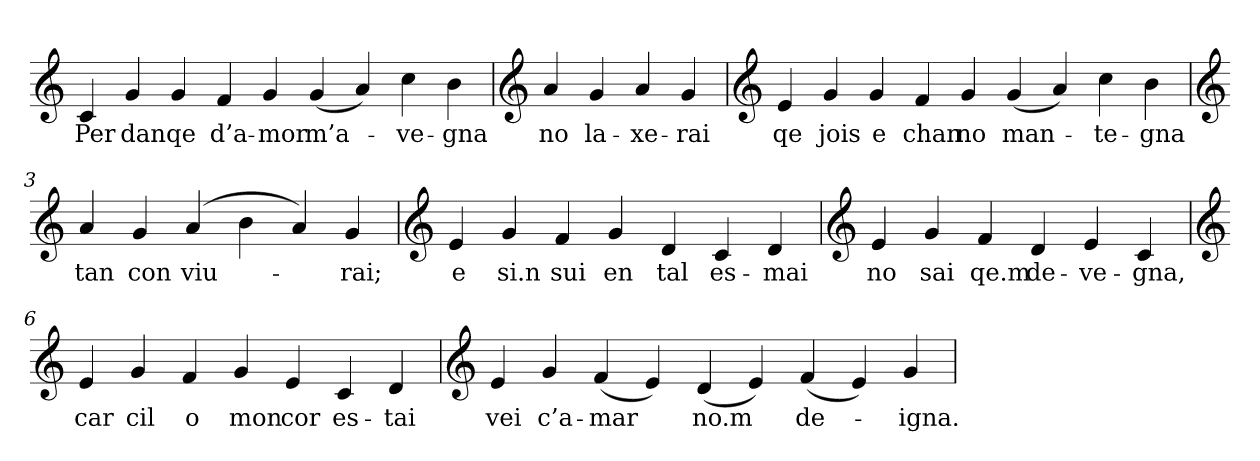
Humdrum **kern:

**kern	**text
*part1	*part1
*staff1	*staff1
*clefG2	*
=	=
4c	Per
4g	dan
4g	qe
4f	d’a-
4g	-mor
(4g	m’a-
4a)	.
4cc	-ve-
4b	-gna
=1	=1
*clefG2	*
4a	no
4g	la-
4a	-xe-
4g	-rai
=2	=2
*clefG2	*
4e	qe
4g	jois
4g	e
4f	chan
4g	no
(4g	man-
4a)	.
4cc	-te-
4b	-gna
=3	=3
*clefG2	*
4a	tan
4g	con
(4a	viu-
4b	.
4a)	.
4g	-rai;
=4	=4
*clefG2	*
4e	e
4g	si.n
4f	sui
4g	en
4d	tal
4c	es-
4d	-mai
=5	=5
*clefG2	*
4e	no
4g	sai
4f	qe.m
4d	de-
4e	-ve-
4c	-gna,
=6	=6
*clefG2	*
4e	car
4g	cil
4f	o
4g	mon
4e	cor
4c	es-
4d	-tai
=7	=7
*clefG2	*
4e	vei
4g	c’a-
(4f	-mar
4e)	.
(4d	no.m
4e)	.
(4f	de-
4e)	.
4g	-igna.
=	=
*-	*-
